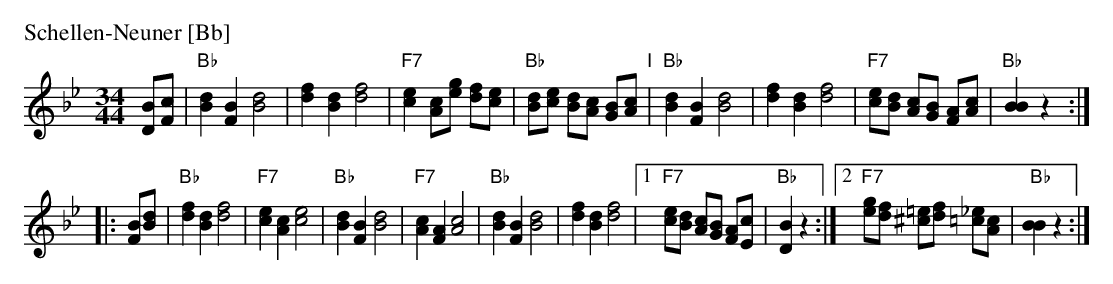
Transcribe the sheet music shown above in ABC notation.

X:1
P: Schellen-Neuner [Bb]
M: 34/44
L: 1/8
K: Bb
   [BD][cF] \
| "Bb"[d2B2][B2F2] [d4B4] | [f2d2][d2B2] [f4d4] \
| "F7"[e2c2] [Ac][ge] [fd][ec] | "Bb"[dB][ec] [dB][cA] [BG][cA] \
"I"\
| "Bb"[d2B2][B2F2] [d4B4] | [f2d2][d2B2] [f4d4] \
| "F7"[ec][dB] [cA][BG] [AF][cA] | "Bb"[B2B2] z2 :|
|: [BF][dB] \
| "Bb"[f2d2][d2B2] [f4d4] | "F7"[e2c2][c2A2] [e4c4] \
| "Bb"[d2B2][B2F2] [d4B4] | "F7"[c2A2][A2F2] [c4A4] \
| "Bb"[d2B2][B2F2] [d4B4] | [f2d2][d2B2] [f4d4] \
|1"F7"[ec][dB] [cA][BG] [AF][cE] | "Bb"[B2D2] z2 \
:|2 "F7"[ge][fd] [=e^c][fd] [_e=c][cA] | "Bb"[B2B2] z2 :|
